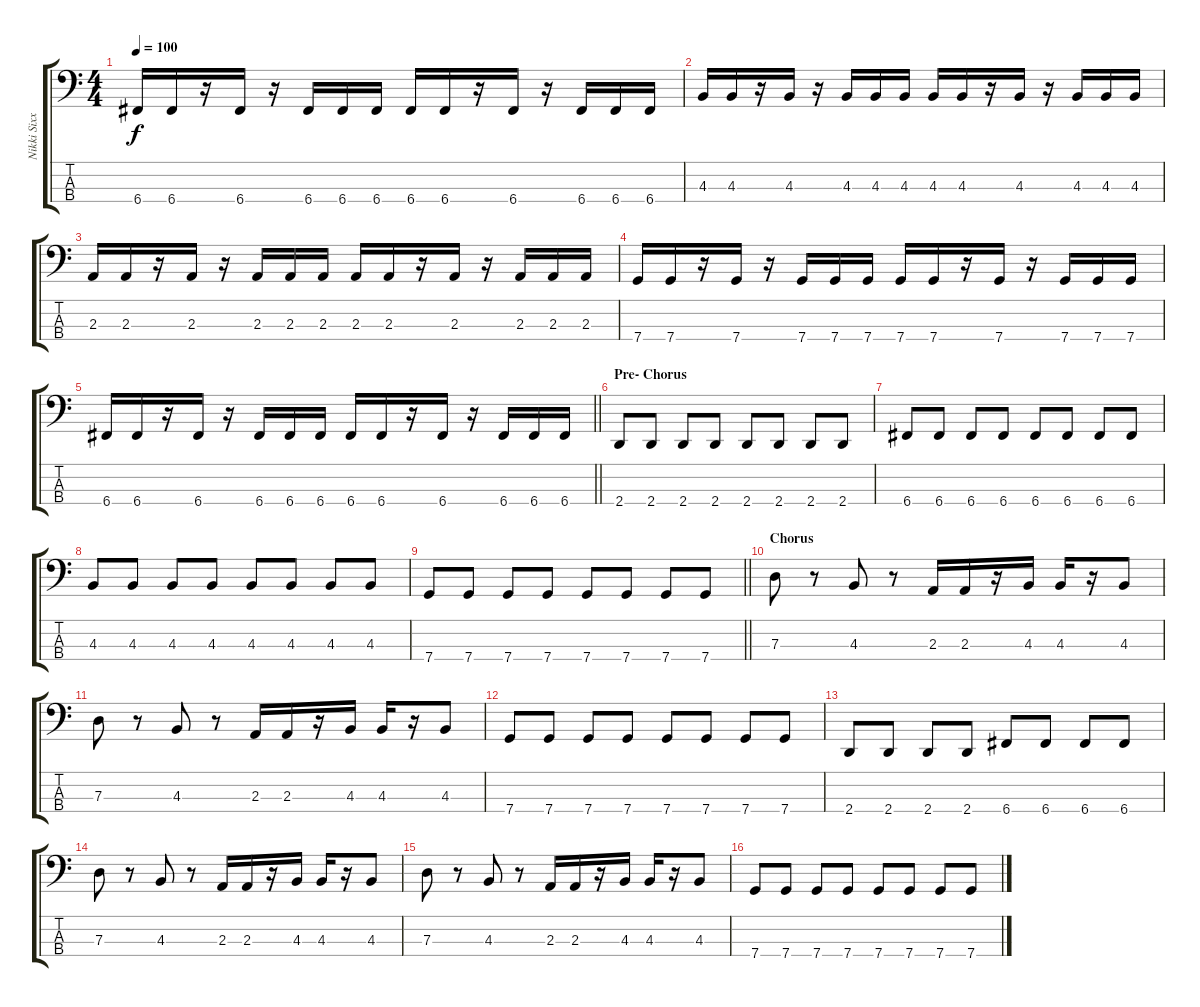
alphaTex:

\track ("Nikki Sixx" "Nikki Sixx") {instrument electricbassfinger}
\staff {score tabs}
\tuning (F2 C2 G1 C1) {hide}
\ts (4 4)
\tempo 100
\clef f4
\ks c
6.4.16{dy f} 6.4.16 r.16 6.4.16 r.16 6.4.16 6.4.16 6.4.16 6.4.16 6.4.16 r.16 6.4.16 r.16 6.4.16 6.4.16 6.4.16 |
4.3.16 4.3.16 r.16 4.3.16 r.16 4.3.16 4.3.16 4.3.16 4.3.16 4.3.16 r.16 4.3.16 r.16 4.3.16 4.3.16 4.3.16 |
2.3.16 2.3.16 r.16 2.3.16 r.16 2.3.16 2.3.16 2.3.16 2.3.16 2.3.16 r.16 2.3.16 r.16 2.3.16 2.3.16 2.3.16 |
7.4.16 7.4.16 r.16 7.4.16 r.16 7.4.16 7.4.16 7.4.16 7.4.16 7.4.16 r.16 7.4.16 r.16 7.4.16 7.4.16 7.4.16 |
\barLineRight lightlight
6.4.16 6.4.16 r.16 6.4.16 r.16 6.4.16 6.4.16 6.4.16 6.4.16 6.4.16 r.16 6.4.16 r.16 6.4.16 6.4.16 6.4.16 |
\section ("" "Pre- Chorus")
2.4.8 2.4.8 2.4.8 2.4.8 2.4.8 2.4.8 2.4.8 2.4.8 |
6.4.8 6.4.8 6.4.8 6.4.8 6.4.8 6.4.8 6.4.8 6.4.8 |
4.3.8 4.3.8 4.3.8 4.3.8 4.3.8 4.3.8 4.3.8 4.3.8 |
\barLineRight lightlight
7.4.8 7.4.8 7.4.8 7.4.8 7.4.8 7.4.8 7.4.8 7.4.8 |
\section ("" "Chorus")
7.3.8 r.8 4.3.8 r.8 2.3.16 2.3.16 r.16 4.3.16 4.3.16 r.16 4.3.8 |
7.3.8 r.8 4.3.8 r.8 2.3.16 2.3.16 r.16 4.3.16 4.3.16 r.16 4.3.8 |
7.4.8 7.4.8 7.4.8 7.4.8 7.4.8 7.4.8 7.4.8 7.4.8 |
2.4.8 2.4.8 2.4.8 2.4.8 6.4.8 6.4.8 6.4.8 6.4.8 |
7.3.8 r.8 4.3.8 r.8 2.3.16 2.3.16 r.16 4.3.16 4.3.16 r.16 4.3.8 |
7.3.8 r.8 4.3.8 r.8 2.3.16 2.3.16 r.16 4.3.16 4.3.16 r.16 4.3.8 |
7.4.8 7.4.8 7.4.8 7.4.8 7.4.8 7.4.8 7.4.8 7.4.8
